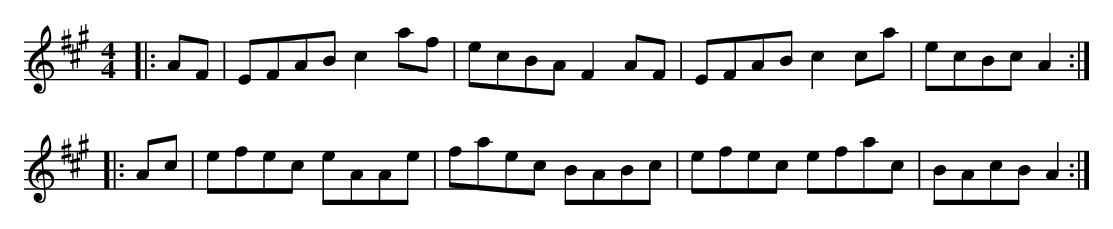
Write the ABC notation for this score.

X:1
M:4/4
K:A
|:AF|EFAB c2 af|ecBA F2 AF|EFAB c2 ca|ecBc A2:|
|:Ac|efec eAAe|faec BABc|efec efac|BAcB A2:|
